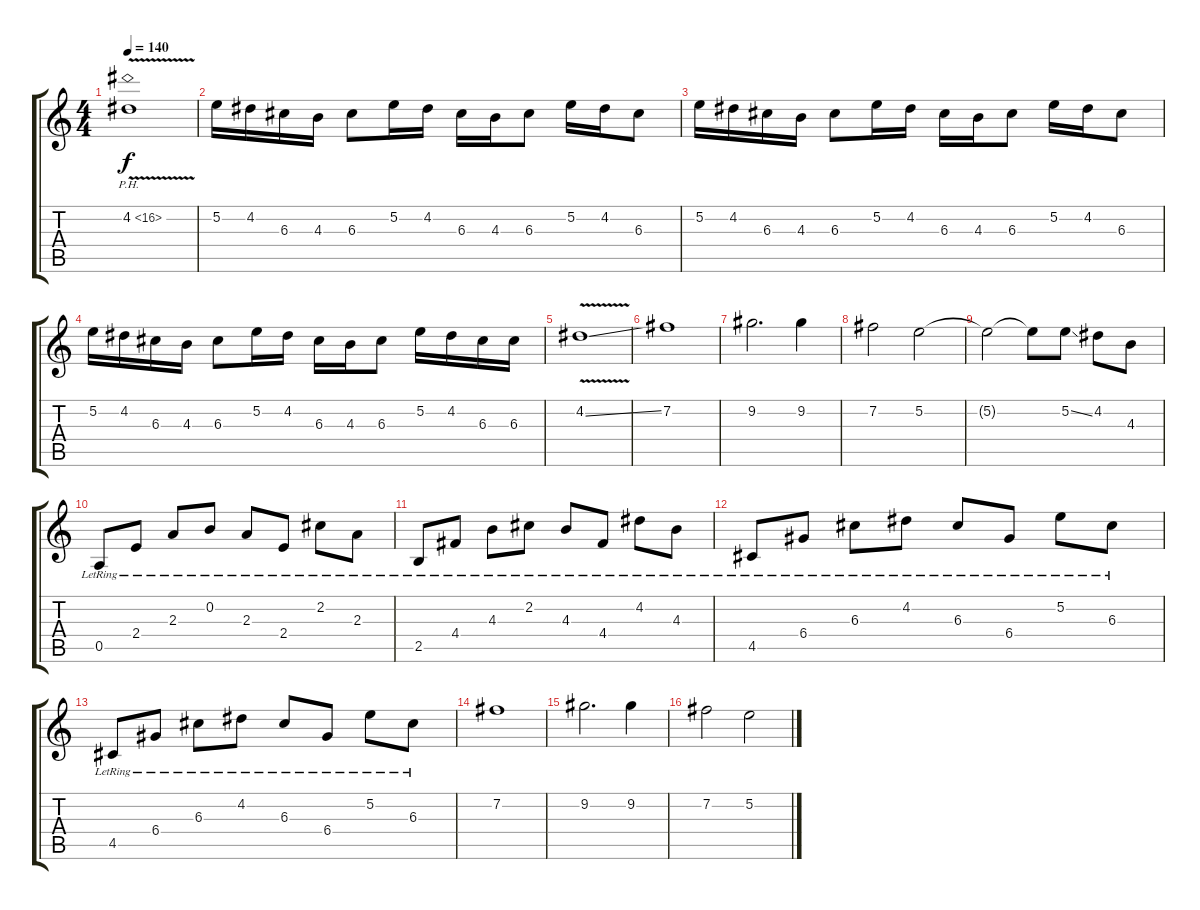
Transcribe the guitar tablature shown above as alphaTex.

\track "" {instrument electricguitarclean}
\staff {score tabs}
\tuning (E4 B3 G3 D3 A2 E2) {hide}
\ts (4 4)
\tempo 140
\clef g2
\ks c
4.2{ph 12 v}.1{dy f} |
5.2.16 4.2.16 6.3.16 4.3.16 6.3.8 5.2.16 4.2.16 6.3.16 4.3.16 6.3.8 5.2.16 4.2.16 6.3.8 |
5.2.16 4.2.16 6.3.16 4.3.16 6.3.8 5.2.16 4.2.16 6.3.16 4.3.16 6.3.8 5.2.16 4.2.16 6.3.8 |
5.2.16 4.2.16 6.3.16 4.3.16 6.3.8 5.2.16 4.2.16 6.3.16 4.3.16 6.3.8 5.2.16 4.2.16 6.3.16 6.3.16 |
4.2{v ss}.1 |
7.2.1 |
9.2.2{d} 9.2.4 |
7.2.2 5.2.2 |
5.2{t}.2 5.2{t}.8 5.2{ss}.8 4.2.8 4.3.8 |
0.5{lr}.8{instrument electricguitarclean} 2.4{lr}.8 2.3{lr}.8 0.2{lr}.8 2.3{lr}.8 2.4{lr}.8 2.2{lr}.8 2.3{lr}.8 |
2.5{lr}.8 4.4{lr}.8 4.3{lr}.8 2.2{lr}.8 4.3{lr}.8 4.4{lr}.8 4.2{lr}.8 4.3{lr}.8 |
4.5{lr}.8 6.4{lr}.8 6.3{lr}.8 4.2{lr}.8 6.3{lr}.8 6.4{lr}.8 5.2{lr}.8 6.3{lr}.8 |
4.5{lr}.8 6.4{lr}.8 6.3{lr}.8 4.2{lr}.8 6.3{lr}.8 6.4{lr}.8 5.2{lr}.8 6.3{lr}.8 |
7.2.1{instrument overdrivenguitar} |
9.2.2{d} 9.2.4 |
7.2.2 5.2.2
